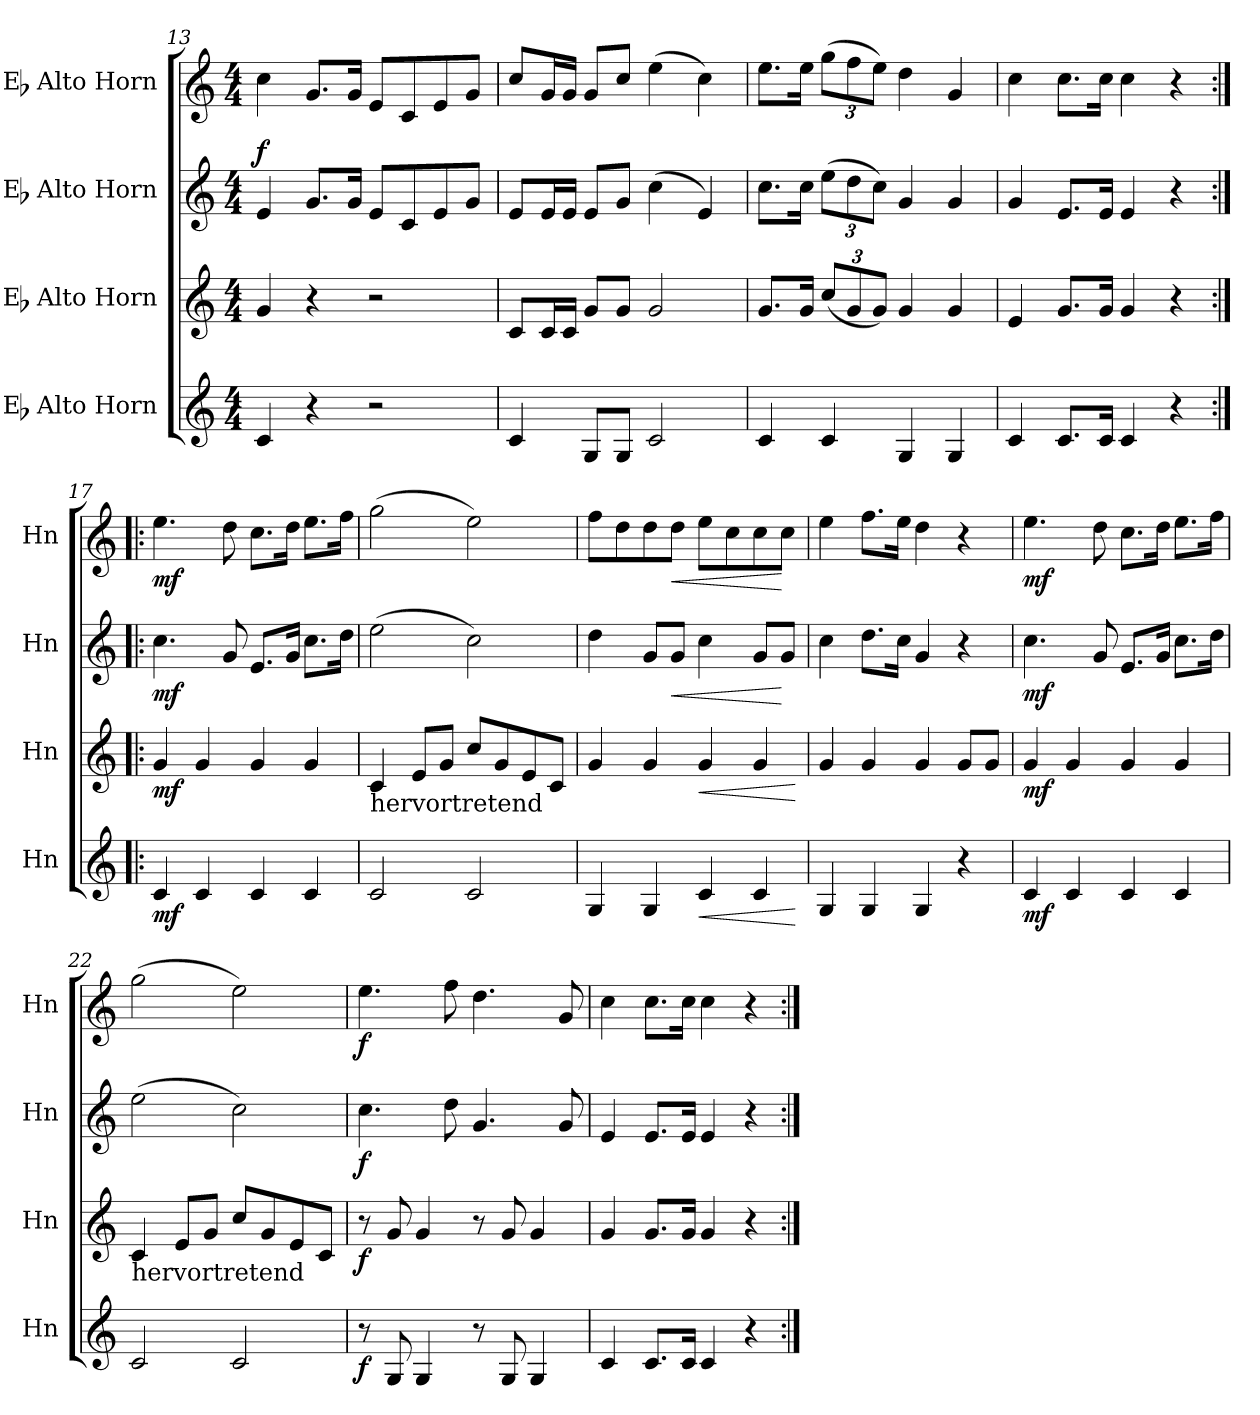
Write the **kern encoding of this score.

**kern	**dynam	**kern	**dynam	**kern	**dynam	**kern	**dynam
*part4	*part4	*part3	*part3	*part2	*part2	*part1	*part1
*staff4	*staff4	*staff3	*staff3	*staff2	*staff2	*staff1	*staff1
*I"Eb Alto Horn	*	*I"Eb Alto Horn	*	*I"Eb Alto Horn	*	*I"Eb Alto Horn	*
*I'Hn	*	*I'Hn	*	*I'Hn	*	*I'Hn	*
!!LO:PB:g=z
*clefG2	*	*clefG2	*	*clefG2	*	*clefG2	*
*ITrd5c9	*	*ITrd5c9	*	*ITrd5c9	*	*ITrd5c9	*
*k[b-e-a-]	*	*k[b-e-a-]	*	*k[b-e-a-]	*	*k[b-e-a-]	*
*M4/4	*	*M4/4	*	*M4/4	*	*M4/4	*
=13	=13	=13	=13	=13	=13	=13	=13
!	!	!	!	!	!LO:DY:a	!	!
4E-/	.	4B-/	.	4G/	f	4e-\	.
4r	.	4r	.	8.B-/L	.	8.B-/L	.
.	.	.	.	16B-/Jk	.	16B-/Jk	.
2r	.	2r	.	8G/L	.	8G/L	.
.	.	.	.	8E-/	.	8E-/	.
.	.	.	.	8G/	.	8G/	.
.	.	.	.	8B-/J	.	8B-/J	.
=14	=14	=14	=14	=14	=14	=14	=14
4E-/	.	8E-/L	.	8G/L	.	8e-/L	.
.	.	16E-/L	.	16G/L	.	16B-/L	.
.	.	16E-/JJ	.	16G/JJ	.	16B-/JJ	.
8BB-/L	.	8B-/L	.	8G/L	.	8B-/L	.
8BB-/J	.	8B-/J	.	8B-/J	.	8e-/J	.
2E-/	.	2B-/	.	(4e-\	.	(4g\	.
.	.	.	.	4G/)	.	4e-\)	.
=15	=15	=15	=15	=15	=15	=15	=15
4E-/	.	8.B-/L	.	8.e-\L	.	8.g\L	.
.	.	16B-/Jk	.	16e-\Jk	.	16g\Jk	.
*	*	*Xbrackettup	*	*Xbrackettup	*	*Xbrackettup	*
4E-/	.	(12e-/L	.	(12g\L	.	(12b-\L	.
.	.	12B-/	.	12f\	.	12a-\	.
.	.	12B-/J)	.	12e-\J)	.	12g\J)	.
4BB-/	.	4B-/	.	4B-/	.	4f\	.
4BB-/	.	4B-/	.	4B-/	.	4B-/	.
=16	=16	=16	=16	=16	=16	=16	=16
4E-/	.	4G/	.	4B-/	.	4e-\	.
8.E-/L	.	8.B-/L	.	8.G/L	.	8.e-\L	.
16E-/Jk	.	16B-/Jk	.	16G/Jk	.	16e-\Jk	.
4E-/	.	4B-/	.	4G/	.	4e-\	.
4r	.	4r	.	4r	.	4r	.
!!LO:LB:g=z
=17:|!|:	=17:|!|:	=17:|!|:	=17:|!|:	=17:|!|:	=17:|!|:	=17:|!|:	=17:|!|:
!	!LO:DY:b	!	!LO:DY:b	!	!LO:DY:b	!	!LO:DY:b
4E-/	mf	4B-/	mf	4.e-\	mf	4.g\	mf
4E-/	.	4B-/	.	.	.	.	.
.	.	.	.	8B-/	.	8f\	.
4E-/	.	4B-/	.	8.G/L	.	8.e-\L	.
.	.	.	.	16B-/Jk	.	16f\Jk	.
4E-/	.	4B-/	.	8.e-\L	.	8.g\L	.
.	.	.	.	16f\Jk	.	16a-\Jk	.
=18	=18	=18	=18	=18	=18	=18	=18
!	!	!LO:TX:b:t=hervortretend	!	!	!	!	!
2E-/	.	4E-/	.	(2g\	.	(2b-\	.
.	.	8G/L	.	.	.	.	.
.	.	8B-/J	.	.	.	.	.
2E-/	.	8e-/L	.	2e-\)	.	2g\)	.
.	.	8B-/	.	.	.	.	.
.	.	8G/	.	.	.	.	.
.	.	8E-/J	.	.	.	.	.
=19	=19	=19	=19	=19	=19	=19	=19
4BB-/	.	4B-/	.	4f\	.	8a-\L	.
.	.	.	.	.	.	8f\	.
4BB-/	.	4B-/	.	8B-/L	.	8f\	.
!	!	!	!	!	!LO:HP:b	!	!LO:HP:b
.	.	.	.	8B-/J	<	8f\J	<
!	!LO:HP:b	!	!LO:HP:b	!	!	!	!
4E-/	<	4B-/	<	4e-\	.	8g\L	.
.	.	.	.	.	.	8e-\	.
4E-/	.	4B-/	.	8B-/L	.	8e-\	.
.	.	.	.	8B-/J	[	8e-\J	[
.	[	.	[	.	.	.	.
=20	=20	=20	=20	=20	=20	=20	=20
4BB-/	.	4B-/	.	4e-\	.	4g\	.
4BB-/	.	4B-/	.	8.f\L	.	8.a-\L	.
.	.	.	.	16e-\Jk	.	16g\Jk	.
4BB-/	.	4B-/	.	4B-/	.	4f\	.
4r	.	8B-/L	.	4r	.	4r	.
.	.	8B-/J	.	.	.	.	.
!!LO:LB:g=z
=21	=21	=21	=21	=21	=21	=21	=21
!	!LO:DY:b	!	!LO:DY:b	!	!LO:DY:b	!	!LO:DY:b
4E-/	mf	4B-/	mf	4.e-\	mf	4.g\	mf
4E-/	.	4B-/	.	.	.	.	.
.	.	.	.	8B-/	.	8f\	.
4E-/	.	4B-/	.	8.G/L	.	8.e-\L	.
.	.	.	.	16B-/Jk	.	16f\Jk	.
4E-/	.	4B-/	.	8.e-\L	.	8.g\L	.
.	.	.	.	16f\Jk	.	16a-\Jk	.
=22	=22	=22	=22	=22	=22	=22	=22
!	!	!LO:TX:b:t=hervortretend	!	!	!	!	!
2E-/	.	4E-/	.	(2g\	.	(2b-\	.
.	.	8G/L	.	.	.	.	.
.	.	8B-/J	.	.	.	.	.
2E-/	.	8e-/L	.	2e-\)	.	2g\)	.
.	.	8B-/	.	.	.	.	.
.	.	8G/	.	.	.	.	.
.	.	8E-/J	.	.	.	.	.
=23	=23	=23	=23	=23	=23	=23	=23
!	!LO:DY:b	!	!LO:DY:b	!	!LO:DY:b	!	!LO:DY:b
8r	f	8r	f	4.e-\	f	4.g\	f
8BB-/	.	8B-/	.	.	.	.	.
4BB-/	.	4B-/	.	.	.	.	.
.	.	.	.	8f\	.	8a-\	.
8r	.	8r	.	4.B-/	.	4.f\	.
8BB-/	.	8B-/	.	.	.	.	.
4BB-/	.	4B-/	.	.	.	.	.
.	.	.	.	8B-/	.	8B-/	.
=24	=24	=24	=24	=24	=24	=24	=24
4E-/	.	4B-/	.	4G/	.	4e-\	.
8.E-/L	.	8.B-/L	.	8.G/L	.	8.e-\L	.
16E-/Jk	.	16B-/Jk	.	16G/Jk	.	16e-\Jk	.
4E-/	.	4B-/	.	4G/	.	4e-\	.
4r	.	4r	.	4r	.	4r	.
=:|!	=:|!	=:|!	=:|!	=:|!	=:|!	=:|!	=:|!
*-	*-	*-	*-	*-	*-	*-	*-
